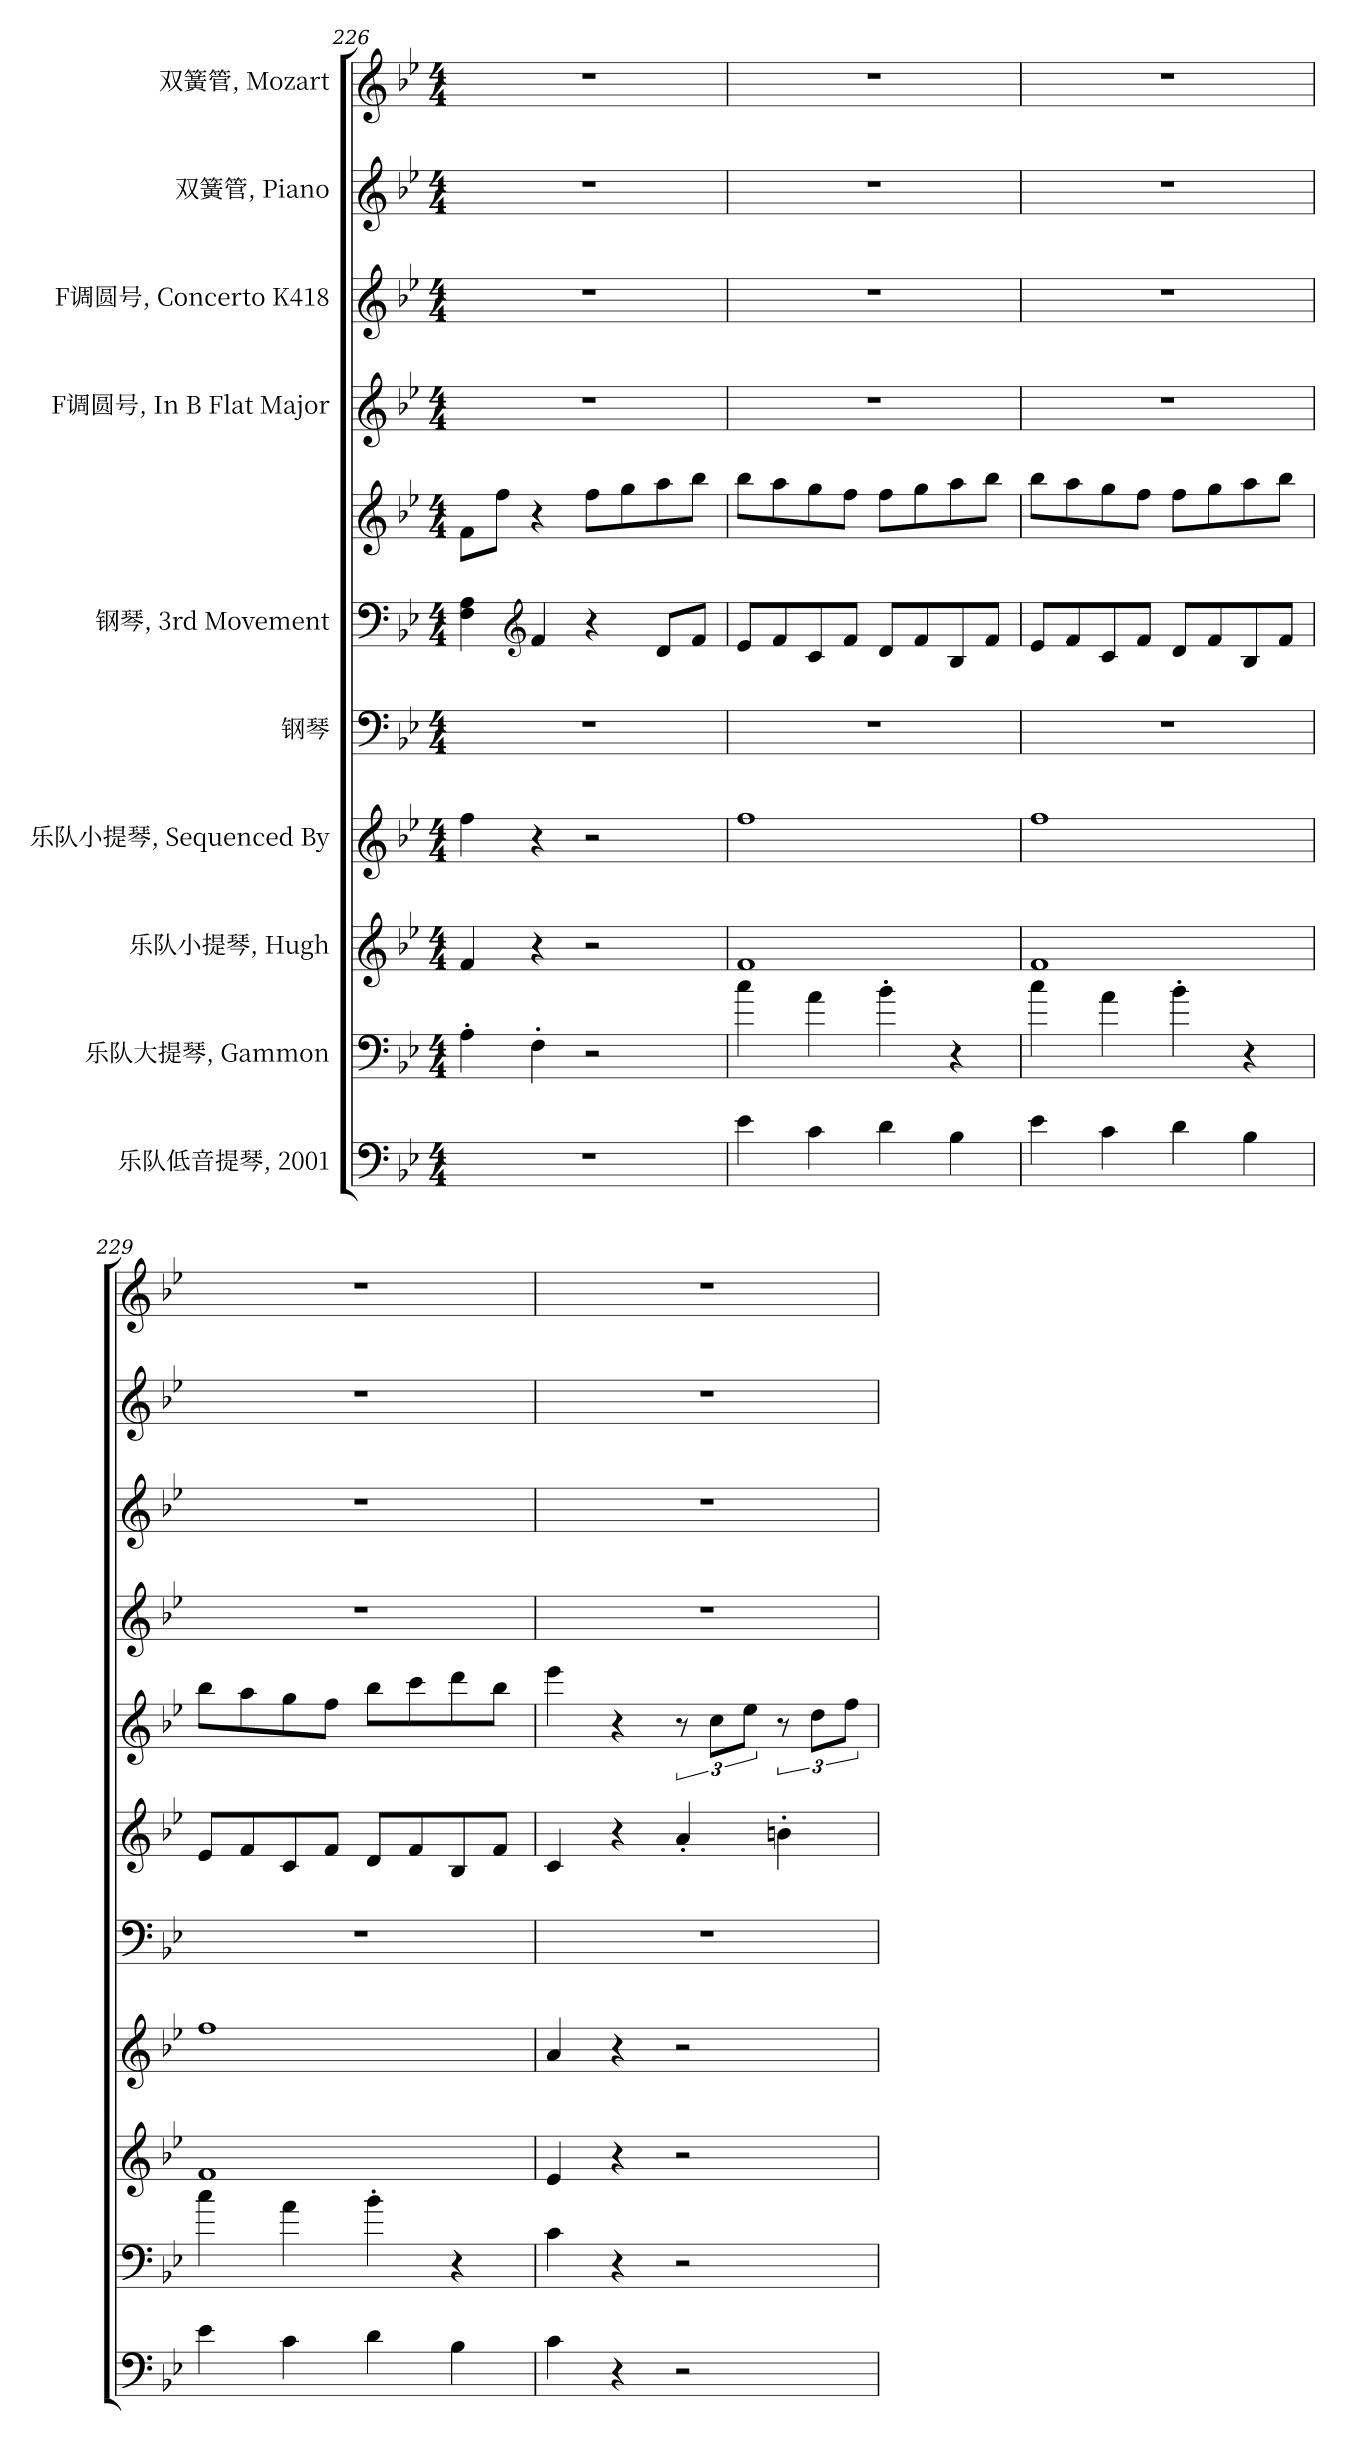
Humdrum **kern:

**kern	**kern	**kern	**kern	**kern	**kern	**kern	**kern	**kern	**kern	**kern
*part10	*part9	*part8	*part7	*part6	*part5	*part5	*part4	*part3	*part2	*part1
*staff11	*staff10	*staff9	*staff8	*staff7	*staff6	*staff5	*staff4	*staff3	*staff2	*staff1
*I"乐队低音提琴, 2001	*I"乐队大提琴, Gammon	*I"乐队小提琴,  Hugh	*I"乐队小提琴, Sequenced By	*I"钢琴	*I"钢琴, 3rd Movement	*	*I"F调圆号, In B Flat Major	*I"F调圆号, Concerto K418	*I"双簧管,  Piano	*I"双簧管,  Mozart
*clefF4	*clefF4	*clefG2	*clefG2	*clefF4	*clefF4	*clefG2	*clefG2	*clefG2	*clefG2	*clefG2
*ITrd7c12	*	*	*	*	*	*	*ITrd4c7	*ITrd4c7	*	*
*k[b-e-]	*k[b-e-]	*k[b-e-]	*k[b-e-]	*k[b-e-]	*k[b-e-]	*k[b-e-]	*k[b-e-a-]	*k[b-e-a-]	*k[b-e-]	*k[b-e-]
*M4/4	*M4/4	*M4/4	*M4/4	*M4/4	*M4/4	*M4/4	*M4/4	*M4/4	*M4/4	*M4/4
=226	=226	=226	=226	=226	=226	=226	=226	=226	=226	=226
1r	4A'\	4f/	4ff\	1r	4F\ 4A\	8f\L	1r	1r	1r	1r
.	.	.	.	.	.	8ff\J	.	.	.	.
*	*	*	*	*	*clefG2	*	*	*	*	*
.	4F'\	4r	4r	.	4f/	4r	.	.	.	.
.	2r	2r	2r	.	4r	8ff\L	.	.	.	.
.	.	.	.	.	.	8gg\	.	.	.	.
.	.	.	.	.	8d/L	8aa\	.	.	.	.
.	.	.	.	.	8f/J	8bb-\J	.	.	.	.
=227	=227	=227	=227	=227	=227	=227	=227	=227	=227	=227
4E-\	4cc\	1f	1ff	1r	8e-/L	8bb-\L	1r	1r	1r	1r
.	.	.	.	.	8f/	8aa\	.	.	.	.
4C\	4a\	.	.	.	8c/	8gg\	.	.	.	.
.	.	.	.	.	8f/J	8ff\J	.	.	.	.
4D\	4b-'\	.	.	.	8d/L	8ff\L	.	.	.	.
.	.	.	.	.	8f/	8gg\	.	.	.	.
4BB-\	4r	.	.	.	8B-/	8aa\	.	.	.	.
.	.	.	.	.	8f/J	8bb-\J	.	.	.	.
=228	=228	=228	=228	=228	=228	=228	=228	=228	=228	=228
4E-\	4cc\	1f	1ff	1r	8e-/L	8bb-\L	1r	1r	1r	1r
.	.	.	.	.	8f/	8aa\	.	.	.	.
4C\	4a\	.	.	.	8c/	8gg\	.	.	.	.
.	.	.	.	.	8f/J	8ff\J	.	.	.	.
4D\	4b-'\	.	.	.	8d/L	8ff\L	.	.	.	.
.	.	.	.	.	8f/	8gg\	.	.	.	.
4BB-\	4r	.	.	.	8B-/	8aa\	.	.	.	.
.	.	.	.	.	8f/J	8bb-\J	.	.	.	.
!!LO:PB:g=z
=229	=229	=229	=229	=229	=229	=229	=229	=229	=229	=229
4E-\	4cc\	1f	1ff	1r	8e-/L	8bb-\L	1r	1r	1r	1r
.	.	.	.	.	8f/	8aa\	.	.	.	.
4C\	4a\	.	.	.	8c/	8gg\	.	.	.	.
.	.	.	.	.	8f/J	8ff\J	.	.	.	.
4D\	4b-'\	.	.	.	8d/L	8bb-\L	.	.	.	.
.	.	.	.	.	8f/	8ccc\	.	.	.	.
4BB-\	4r	.	.	.	8B-/	8ddd\	.	.	.	.
.	.	.	.	.	8f/J	8bb-\J	.	.	.	.
=230	=230	=230	=230	=230	=230	=230	=230	=230	=230	=230
4C\	4c\	4e-/	4a/	1r	4c/	4eee-\	1r	1r	1r	1r
4r	4r	4r	4r	.	4r	4r	.	.	.	.
2r	2r	2r	2r	.	4a'/	12r	.	.	.	.
.	.	.	.	.	.	12cc\L	.	.	.	.
.	.	.	.	.	.	12ee-\J	.	.	.	.
.	.	.	.	.	4bn'\	12r	.	.	.	.
.	.	.	.	.	.	12dd\L	.	.	.	.
.	.	.	.	.	.	12ff\J	.	.	.	.
=	=	=	=	=	=	=	=	=	=	=
*-	*-	*-	*-	*-	*-	*-	*-	*-	*-	*-
